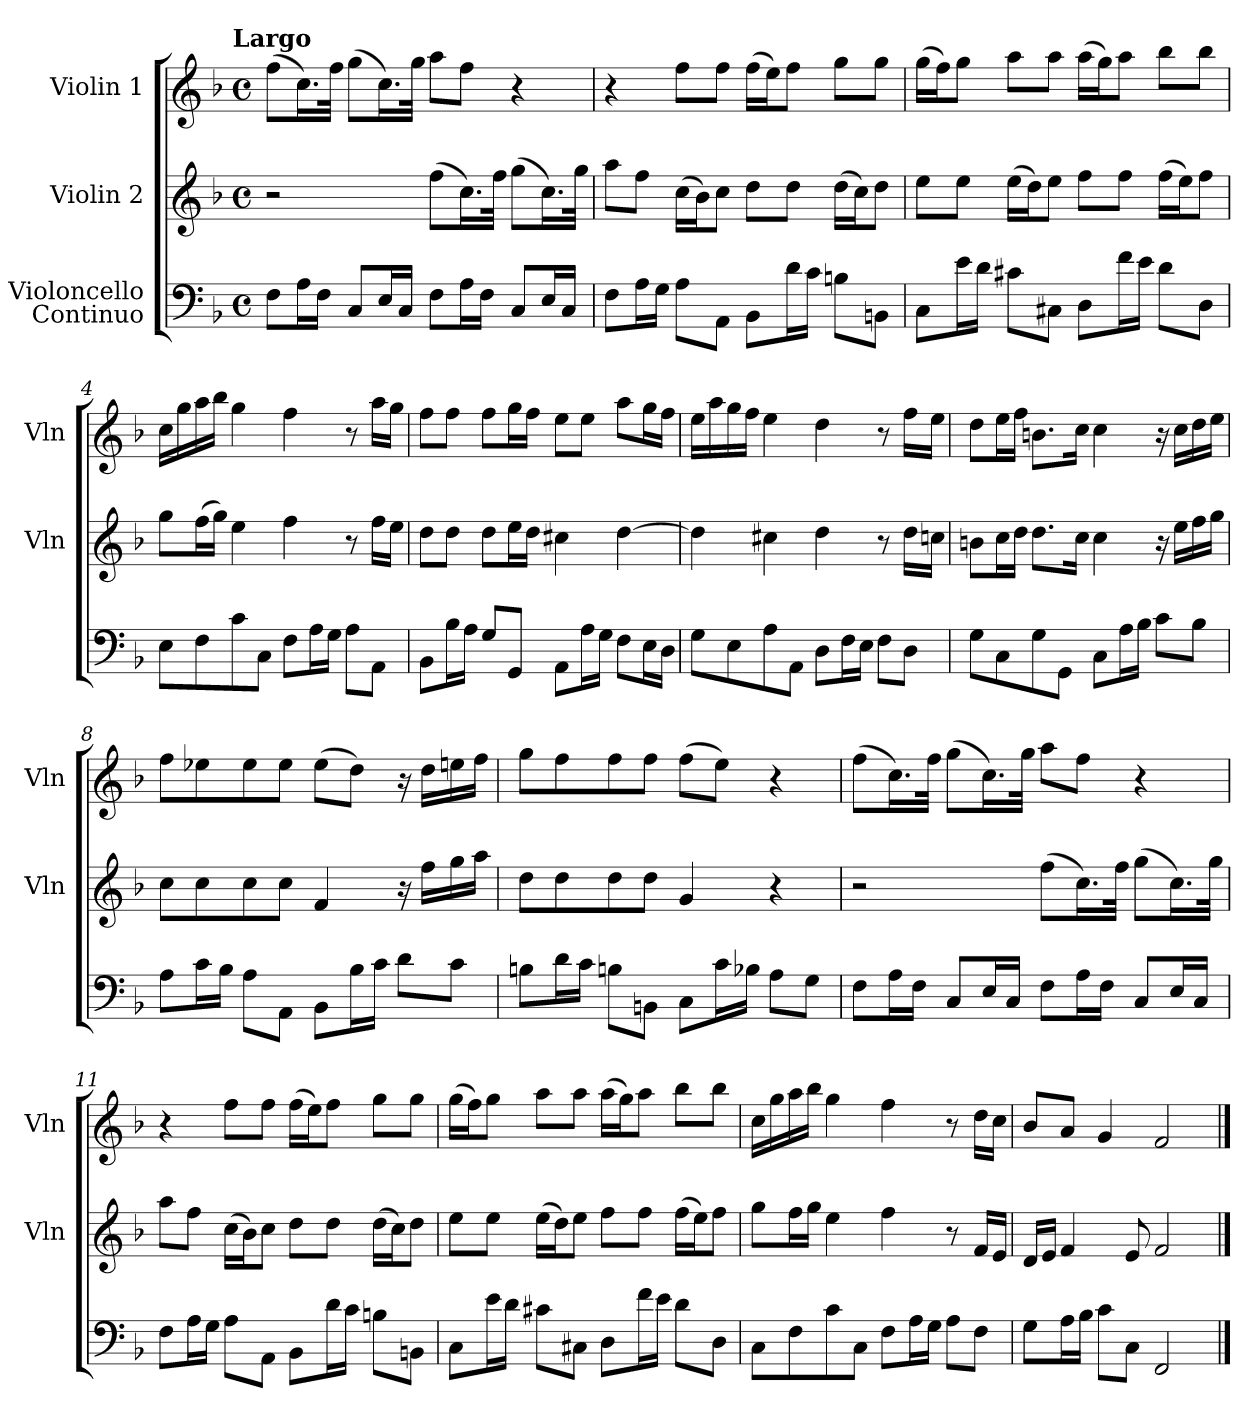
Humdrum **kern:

**kern	**kern	**kern
*part3	*part2	*part1
*staff3	*staff2	*staff1
*I"Violoncello\nContinuo	*I"Violin 2	*I"Violin 1
*	*I'Vln	*I'Vln
*clefF4	*clefG2	*clefG2
*k[b-]	*k[b-]	*k[b-]
*F:	*F:	*F:
!!LO:TX:omd:t=Largo
*M4/4	*M4/4	*M4/4
*met(c)	*met(c)	*met(c)
*MM46	*MM46	*MM46
=	=	=
8F\L	2r	(8ff\L
16A\L	.	16.cc\L)
16F\JJ	.	.
.	.	32ff\JJk
8C/L	.	(8gg\L
16E/L	.	16.cc\L)
16C/JJ	.	.
.	.	32gg\JJk
8F\L	(8ff\L	8aa\L
16A\L	16.cc\L)	8ff\J
16F\JJ	.	.
.	32ff\JJk	.
8C/L	(8gg\L	4r
16E/L	16.cc\L)	.
16C/JJ	.	.
.	32gg\JJk	.
=2	=2	=2
8F\L	8aa\L	4r
16A\L	8ff\J	.
16G\JJ	.	.
8A\L	(16cc\LL	8ff\L
.	16b-\J)	.
8AA\J	8cc\J	8ff\J
8BB-\L	8dd\L	(16ff\LL
.	.	16ee\J)
16d\L	8dd\J	8ff\J
16c\JJ	.	.
8Bn\L	(16dd\LL	8gg\L
.	16cc\J)	.
8BBn\J	8dd\J	8gg\J
=3	=3	=3
8C\L	8ee\L	(16gg\LL
.	.	16ff\J)
16e\L	8ee\J	8gg\J
16d\JJ	.	.
8c#X\L	(16ee\LL	8aa\L
.	16dd\J)	.
8C#X\J	8ee\J	8aa\J
8D\L	8ff\L	(16aa\LL
.	.	16gg\J)
16f\L	8ff\J	8aa\J
16e\JJ	.	.
8d\L	(16ff\LL	8bb-\L
.	16ee\J)	.
8D\J	8ff\J	8bb-\J
=4	=4	=4
8E\L	8gg\L	16cc\LL
.	.	16gg\
8F\	(16ff\L	16aa\
.	16gg\JJ)	16bb-\JJ
8c\	4ee\	4gg\
8C\J	.	.
8F\L	4ff\	4ff\
16A\L	.	.
16G\JJ	.	.
8A\L	8r	8r
8AA\J	16ff\LL	16aa\LL
.	16ee\JJ	16gg\JJ
=5	=5	=5
8BB-\L	8dd\L	8ff\L
16B-\L	8dd\J	8ff\J
16A\JJ	.	.
8G/L	8dd\L	8ff\L
8GG/J	16ee\L	16gg\L
.	16dd\JJ	16ff\JJ
8AA\L	4cc#X\	8ee\L
16A\L	.	8ee\J
16G\JJ	.	.
8F\L	[4dd\	8aa\L
16E\L	.	16gg\L
16D\JJ	.	16ff\JJ
=6	=6	=6
8G\L	4dd\]	16ee\LL
.	.	16aa\
8E\	.	16gg\
.	.	16ff\JJ
8A\	4cc#X\	4ee\
8AA\J	.	.
8D\L	4dd\	4dd\
16F\L	.	.
16E\JJ	.	.
8F\L	8r	8r
8D\J	16dd\LL	16ff\LL
.	16ccn\JJ	16ee\JJ
=7	=7	=7
8G\L	8bn\L	8dd\L
8C\	16cc\L	16ee\L
.	16dd\JJ	16ff\JJ
8G\	8.dd\L	8.bn\L
8GG\J	.	.
.	16cc\Jk	16cc\Jk
8C\L	4cc\	4cc\
16A\L	.	.
16B-\JJ	.	.
8c\L	16r	16r
.	16ee\LL	16cc\LL
8B-\J	16ff\	16dd\
.	16gg\JJ	16ee\JJ
=8	=8	=8
8A\L	8cc\L	8ff\L
16c\L	8cc\	8ee-X\
16B-\JJ	.	.
8A\L	8cc\	8ee-\
8AA\J	8cc\J	8ee-\J
8BB-\L	4f/	(8ee-\L
16B-\L	.	8dd\J)
16c\JJ	.	.
8d\L	16r	16r
.	16ff\LL	16dd\LL
8c\J	16gg\	16een\
.	16aa\JJ	16ff\JJ
=9	=9	=9
8Bn\L	8dd\L	8gg\L
16d\L	8dd\	8ff\
16c\JJ	.	.
8Bn\L	8dd\	8ff\
8BBn\J	8dd\J	8ff\J
8C\L	4g/	(8ff\L
16c\L	.	8ee\J)
16B-X\JJ	.	.
8A\L	4r	4r
8G\J	.	.
=10	=10	=10
8F\L	2r	(8ff\L
16A\L	.	16.cc\L)
16F\JJ	.	.
.	.	32ff\JJk
8C/L	.	(8gg\L
16E/L	.	16.cc\L)
16C/JJ	.	.
.	.	32gg\JJk
8F\L	(8ff\L	8aa\L
16A\L	16.cc\L)	8ff\J
16F\JJ	.	.
.	32ff\JJk	.
8C/L	(8gg\L	4r
16E/L	16.cc\L)	.
16C/JJ	.	.
.	32gg\JJk	.
=11	=11	=11
8F\L	8aa\L	4r
16A\L	8ff\J	.
16G\JJ	.	.
8A\L	(16cc\LL	8ff\L
.	16b-\J)	.
8AA\J	8cc\J	8ff\J
8BB-\L	8dd\L	(16ff\LL
.	.	16ee\J)
16d\L	8dd\J	8ff\J
16c\JJ	.	.
8Bn\L	(16dd\LL	8gg\L
.	16cc\J)	.
8BBn\J	8dd\J	8gg\J
=12	=12	=12
8C\L	8ee\L	(16gg\LL
.	.	16ff\J)
16e\L	8ee\J	8gg\J
16d\JJ	.	.
8c#X\L	(16ee\LL	8aa\L
.	16dd\J)	.
8C#X\J	8ee\J	8aa\J
8D\L	8ff\L	(16aa\LL
.	.	16gg\J)
16f\L	8ff\J	8aa\J
16e\JJ	.	.
8d\L	(16ff\LL	8bb-\L
.	16ee\J)	.
8D\J	8ff\J	8bb-\J
=13	=13	=13
8C\L	8gg\L	16cc\LL
.	.	16gg\
8F\	16ff\L	16aa\
.	16gg\JJ	16bb-\JJ
8c\	4ee\	4gg\
8C\J	.	.
8F\L	4ff\	4ff\
16A\L	.	.
16G\JJ	.	.
8A\L	8r	8r
8F\J	16f/LL	16dd\LL
.	16e/JJ	16cc\JJ
=14	=14	=14
8G\L	16d/LL	8b-/L
.	16e/JJ	.
16A\L	4f/	8a/J
16B-\JJ	.	.
8c\L	.	4g/
8C\J	8e/	.
2FF/	2f/	2f/
==	==	==
*-	*-	*-
